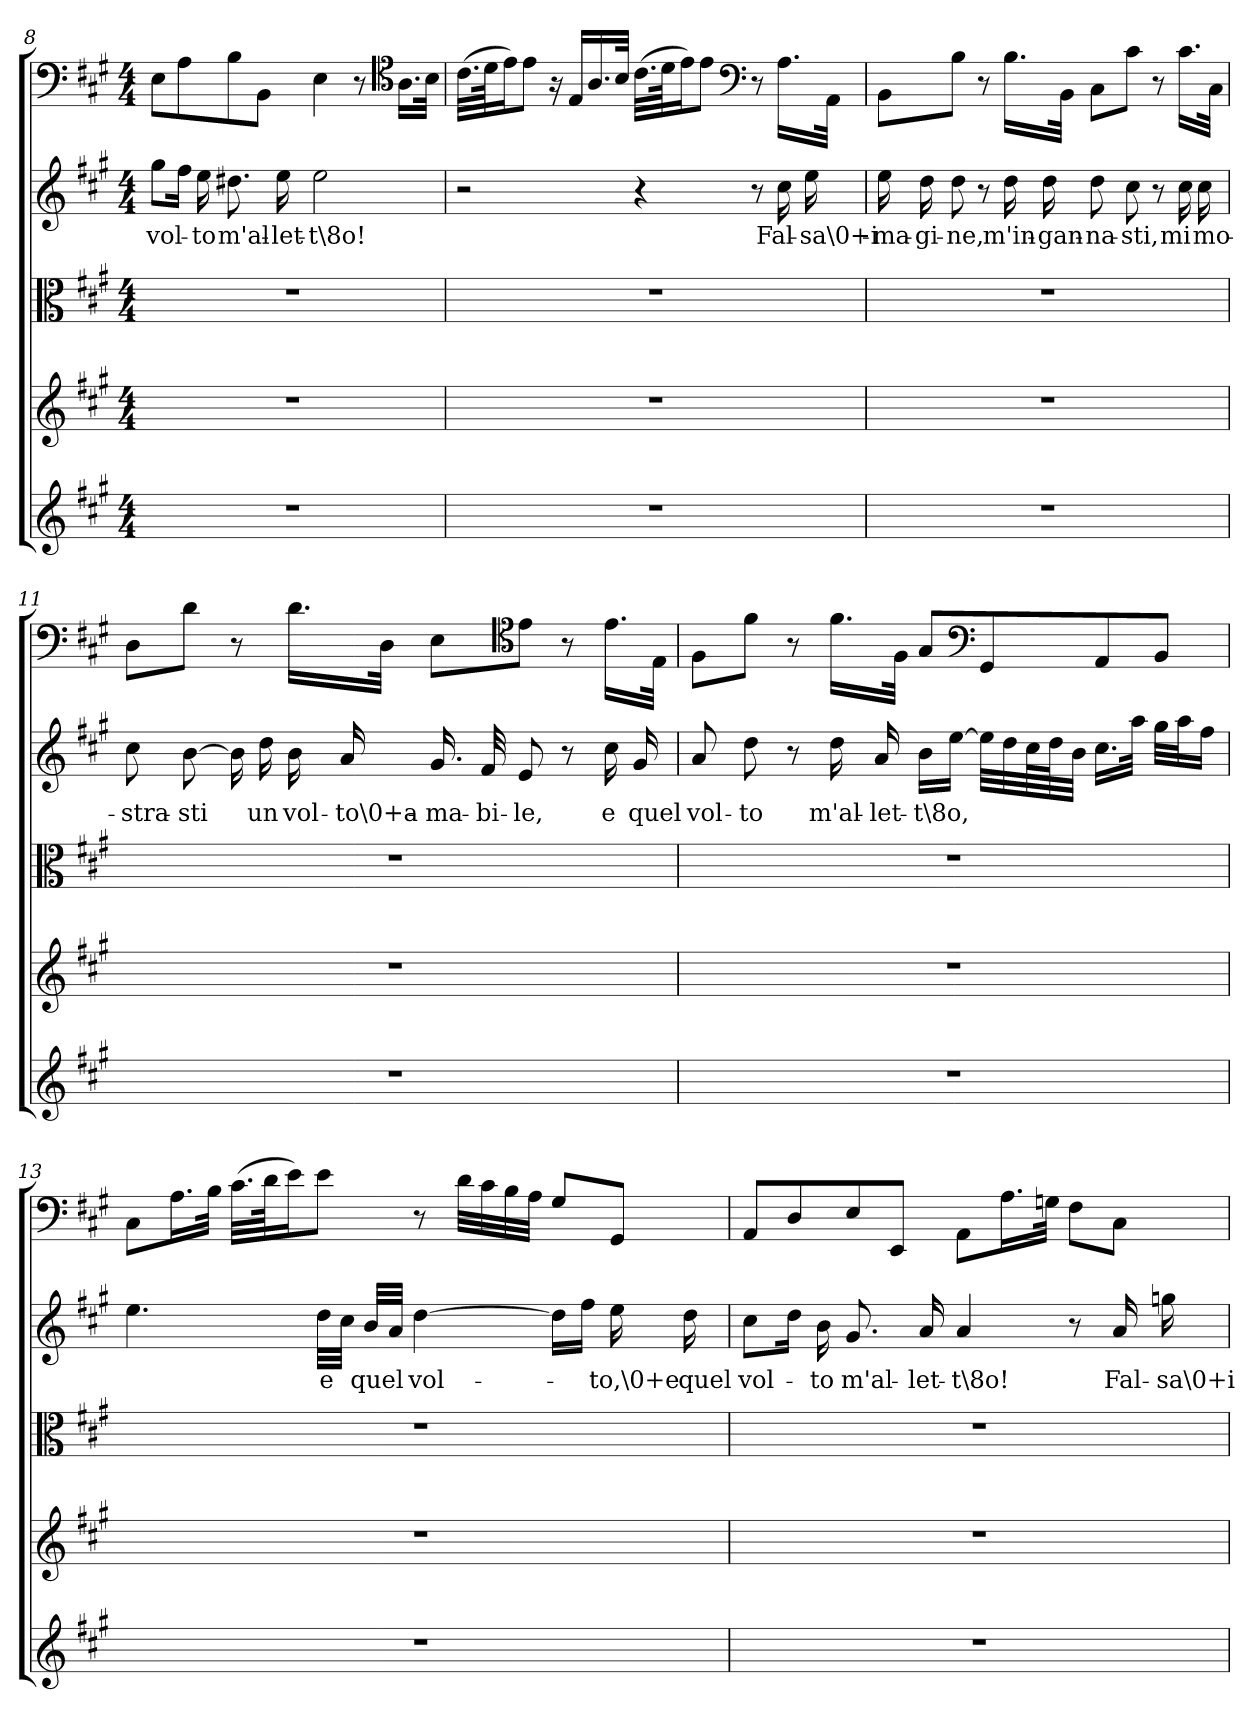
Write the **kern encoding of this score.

**kern	**kern	**kern	**kern	**text	**kern
*part5	*part4	*part3	*part2	*part2	*part1
*staff5	*staff4	*staff3	*staff2	*staff2	*staff1
*clefG2	*clefG2	*clefC3	*clefG2	*	*clefF4
*k[f#c#g#]	*k[f#c#g#]	*k[f#c#g#]	*k[f#c#g#]	*	*k[f#c#g#]
*A:	*A:	*A:	*A:	*	*A:
*M4/4	*M4/4	*M4/4	*M4/4	*	*M4/4
=8	=8	=8	=8	=8	=8
1r	1r	1r	8gg#\L	vol-	8E\L
.	.	.	16ff#\Jk	.	8A\
.	.	.	16ee\	-to	.
.	.	.	8.dd#X\	m'al-	8B\
.	.	.	.	.	8BB\J
.	.	.	16ee\	-let-	.
.	.	.	2ee\	-t\8o!	4E\
.	.	.	.	.	8r
*	*	*	*	*	*clefC4
.	.	.	.	.	16.A\LL
.	.	.	.	.	32B\JJk
=9	=9	=9	=9	=9	=9
1r	1r	1r	2r	.	(32.c#\LLL
.	.	.	.	.	64d\JK
.	.	.	.	.	16e\J)
.	.	.	.	.	8e\J
.	.	.	.	.	16r
.	.	.	.	.	16E/LL
.	.	.	.	.	16.A/
.	.	.	.	.	32B/JJk
.	.	.	4r	.	(32.c#\LLL
.	.	.	.	.	64d\JK
.	.	.	.	.	16e\J)
.	.	.	.	.	8e\J
*	*	*	*	*	*clefF4
.	.	.	8r	.	8r
.	.	.	16cc#\	Fal-	16.A\LL
.	.	.	16ee\	-sa\0+i-	.
.	.	.	.	.	32AA\JJk
=10	=10	=10	=10	=10	=10
1r	1r	1r	16ee\	-ma-	8BB\L
.	.	.	16dd\	-gi-	.
.	.	.	8dd\	-ne,	8B\J
.	.	.	8r	.	8r
.	.	.	16dd\	m'in-	16.B\LL
.	.	.	16dd\	-gan-	.
.	.	.	.	.	32BB\JJk
.	.	.	8dd\	-na-	8C#\L
.	.	.	8cc#\	-sti,	8c#\J
.	.	.	8r	.	8r
.	.	.	16cc#\	mi	16.c#\LL
.	.	.	16cc#\	mo-	.
.	.	.	.	.	32C#\JJk
=11	=11	=11	=11	=11	=11
1r	1r	1r	8cc#\	-stra-	8D\L
.	.	.	[8b\	-sti	8d\J
.	.	.	16b\]	.	8r
.	.	.	16dd\	un	.
.	.	.	16b\	vol-	16.d\LL
.	.	.	16a/	-to\0+a-	.
.	.	.	.	.	32D\JJk
.	.	.	16.g#/	-ma-	8E\L
.	.	.	32f#/	-bi-	.
*	*	*	*	*	*clefC4
.	.	.	8e/	-le,	8e\J
.	.	.	8r	.	8r
.	.	.	16cc#\	e	16.e\LL
.	.	.	16g#/	quel	.
.	.	.	.	.	32E\JJk
=12	=12	=12	=12	=12	=12
1r	1r	1r	8a/	vol-	8F#\L
.	.	.	8dd\	-to	8f#\J
.	.	.	8r	.	8r
.	.	.	16dd\	m'al-	16.f#\LL
.	.	.	16a/	-let-	.
.	.	.	.	.	32F#\JJk
.	.	.	16b\LL	-t\8o,	8G#/L
.	.	.	[16ee\JJ	.	.
*	*	*	*	*	*clefF4
.	.	.	32ee\LLL]	.	8GG#/
.	.	.	32dd\	.	.
.	.	.	64cc#\L	.	.
.	.	.	64dd\J	.	.
.	.	.	32b\JJJ	.	.
.	.	.	16.cc#\LL	.	8AA/
.	.	.	32aa\JJk	.	.
.	.	.	32gg#\LLL	.	8BB/J
.	.	.	32aa\J	.	.
.	.	.	16ff#\JJ	.	.
=13	=13	=13	=13	=13	=13
1r	1r	1r	4.ee\	.	8C#\L
.	.	.	.	.	16.A\L
.	.	.	.	.	32B\JJk
.	.	.	.	.	(32.c#\LLL
.	.	.	.	.	64d\JK
.	.	.	.	.	16e\J)
.	.	.	32dd\LLL	e	8e\J
.	.	.	32cc#\JJJ	.	.
.	.	.	32b/LLL	quel	.
.	.	.	32a/JJJ	.	.
.	.	.	[4dd\	vol-	8r
.	.	.	.	.	32d\LLL
.	.	.	.	.	32c#\
.	.	.	.	.	32B\
.	.	.	.	.	32A\JJJ
.	.	.	16dd\LL]	.	8G#/L
.	.	.	16ff#\JJ	.	.
.	.	.	16ee\	-to,\0+e	8GG#/J
.	.	.	16dd\	quel	.
=14	=14	=14	=14	=14	=14
1r	1r	1r	8cc#\L	vol-	8AA/L
.	.	.	16dd\Jk	.	8D/
.	.	.	16b\	-to	.
.	.	.	8.g#/	m'al-	8E/
.	.	.	.	.	8EE/J
.	.	.	16a/	-let-	.
.	.	.	4a/	-t\8o!	8AA\L
.	.	.	.	.	16.A\L
.	.	.	.	.	32Gn\JJk
.	.	.	8r	.	8F#\L
.	.	.	16a/	Fal-	8C#\J
.	.	.	16ggn\	-sa\0+i-	.
=	=	=	=	=	=
*-	*-	*-	*-	*-	*-
